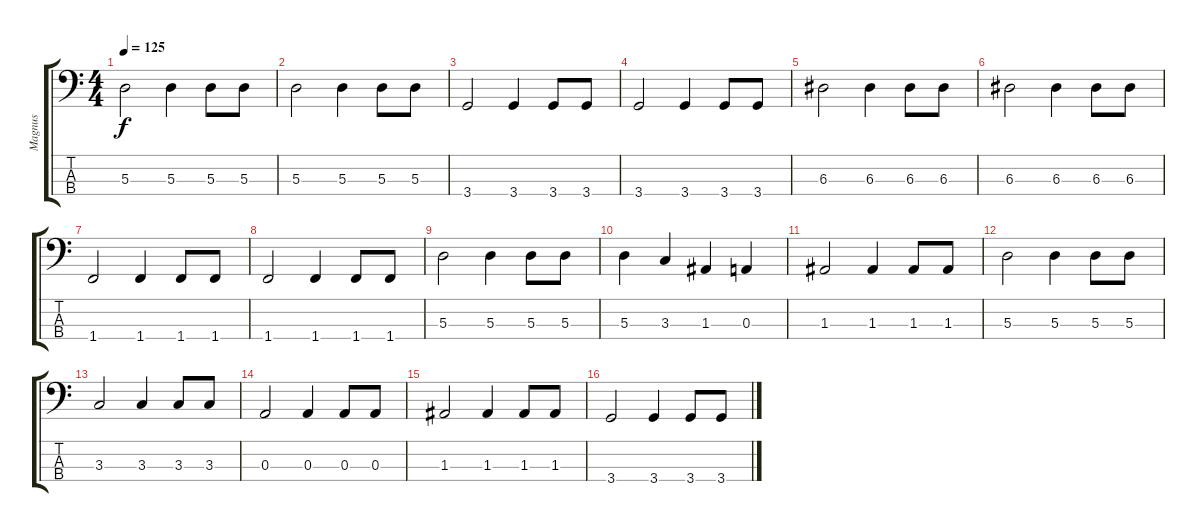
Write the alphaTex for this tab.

\track ("Magnus" "Magnus") {instrument electricbassfinger}
\staff {score tabs}
\tuning (G2 D2 A1 E1) {hide}
\ts (4 4)
\tempo 125
\clef f4
\ks c
5.3.2{dy f} 5.3.4 5.3.8 5.3.8 |
5.3.2 5.3.4 5.3.8 5.3.8 |
3.4.2 3.4.4 3.4.8 3.4.8 |
3.4.2 3.4.4 3.4.8 3.4.8 |
6.3.2 6.3.4 6.3.8 6.3.8 |
6.3.2 6.3.4 6.3.8 6.3.8 |
1.4.2 1.4.4 1.4.8 1.4.8 |
1.4.2 1.4.4 1.4.8 1.4.8 |
5.3.2 5.3.4 5.3.8 5.3.8 |
5.3.4 3.3.4 1.3.4 0.3.4 |
1.3.2 1.3.4 1.3.8 1.3.8 |
5.3.2 5.3.4 5.3.8 5.3.8 |
3.3.2 3.3.4 3.3.8 3.3.8 |
0.3.2 0.3.4 0.3.8 0.3.8 |
1.3.2 1.3.4 1.3.8 1.3.8 |
3.4.2 3.4.4 3.4.8 3.4.8
